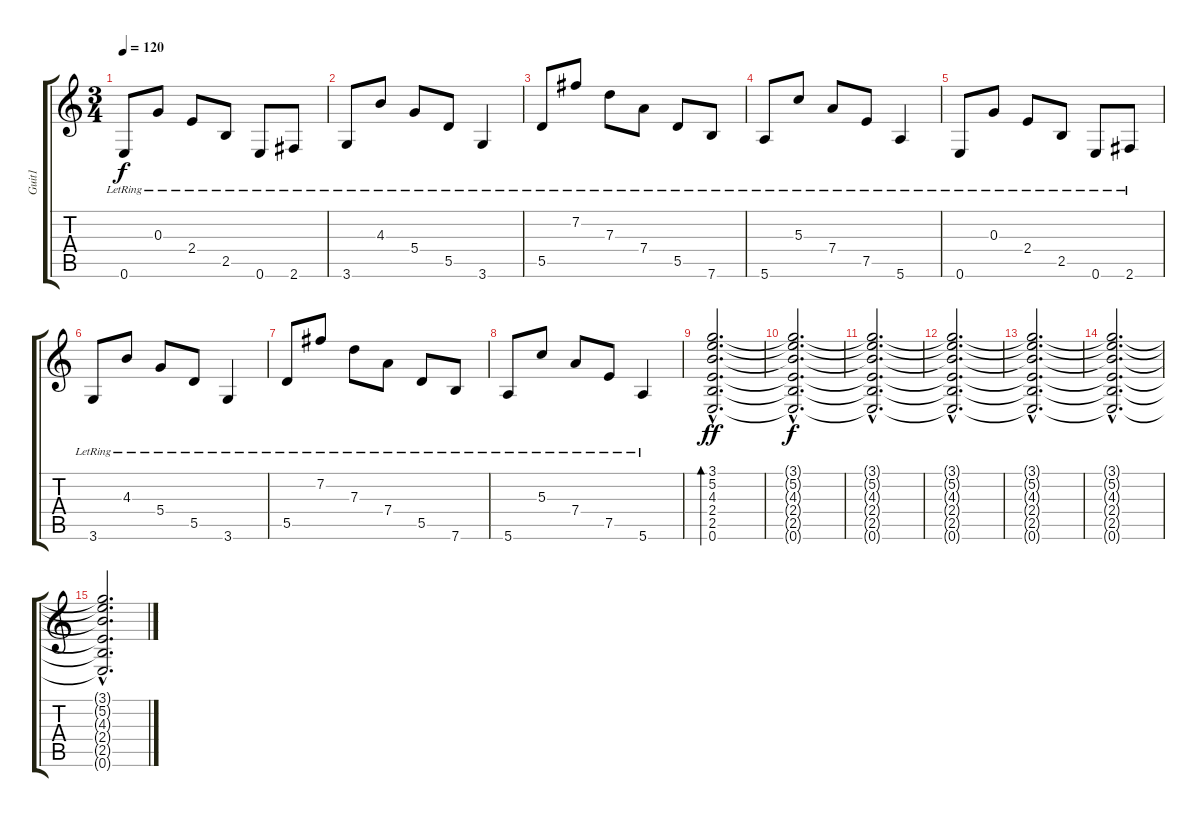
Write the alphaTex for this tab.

\track ("Guit1" "Guit1") {instrument electricguitarclean}
\staff {score tabs}
\tuning (E4 B3 G3 D3 A2 E2) {hide}
\ts (3 4)
\tempo 120
\clef g2
\ks c
0.6{lr}.8{dy f volume 15 instrument electricguitarclean} 0.3{lr}.8 2.4{lr}.8 2.5{lr}.8 0.6{lr}.8 2.6{lr}.8 |
3.6{lr}.8 4.3{lr}.8 5.4{lr}.8 5.5{lr}.8 3.6{lr}.4 |
5.5{lr}.8 7.2{lr}.8 7.3{lr}.8 7.4{lr}.8 5.5{lr}.8 7.6{lr}.8 |
5.6{lr}.8 5.3{lr}.8 7.4{lr}.8 7.5{lr}.8 5.6{lr}.4 |
0.6{lr}.8 0.3{lr}.8 2.4{lr}.8 2.5{lr}.8 0.6{lr}.8 2.6{lr}.8 |
3.6{lr}.8 4.3{lr}.8 5.4{lr}.8 5.5{lr}.8 3.6{lr}.4 |
5.5{lr}.8 7.2{lr}.8 7.3{lr}.8 7.4{lr}.8 5.5{lr}.8 7.6{lr}.8 |
5.6{lr}.8 5.3{lr}.8 7.4{lr}.8 7.5{lr}.8 5.6{lr}.4 |
(3.1{hac} 5.2{hac} 4.3{hac} 2.4{hac} 2.5{hac} 0.6{hac}).2{d bd 60 dy ff} |
(3.1{hac t} 5.2{hac t} 4.3{hac t} 2.4{hac t} 2.5{hac t} 0.6{hac t}).2{d dy f} |
(3.1{hac t} 5.2{hac t} 4.3{hac t} 2.4{hac t} 2.5{hac t} 0.6{hac t}).2{d} |
(3.1{hac t} 5.2{hac t} 4.3{hac t} 2.4{hac t} 2.5{hac t} 0.6{hac t}).2{d} |
(3.1{hac t} 5.2{hac t} 4.3{hac t} 2.4{hac t} 2.5{hac t} 0.6{hac t}).2{d} |
(3.1{hac t} 5.2{hac t} 4.3{hac t} 2.4{hac t} 2.5{hac t} 0.6{hac t}).2{d} |
(3.1{hac t} 5.2{hac t} 4.3{hac t} 2.4{hac t} 2.5{hac t} 0.6{hac t}).2{d}
